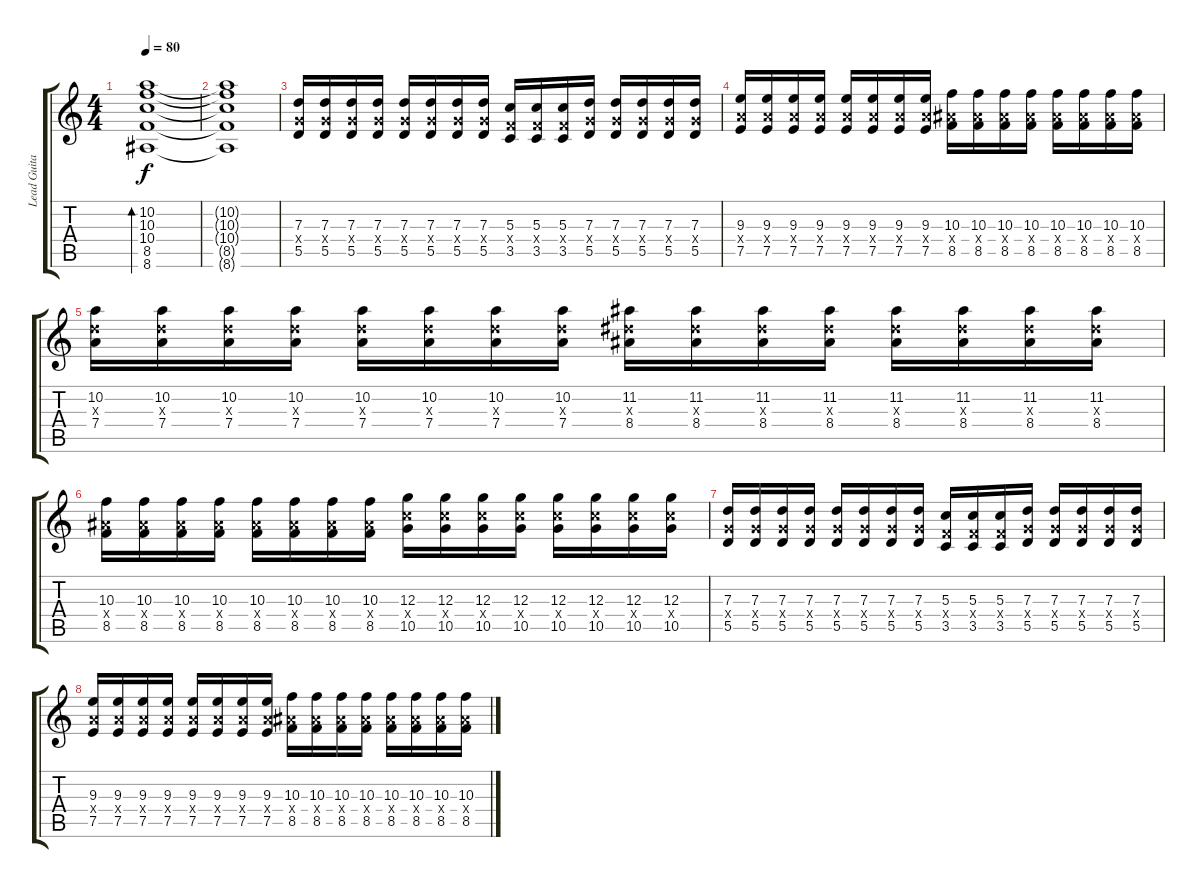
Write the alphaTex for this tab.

\track ("Lead Guitar" "Lead Guita") {instrument distortionguitar}
\staff {score tabs}
\tuning (E4 B3 G3 D3 A2 D2) {hide}
\ts (4 4)
\tempo 80
\clef g2
\ks c
(10.2 10.3 10.4 8.5 8.6).1{bd 120 dy f} |
(10.2{t} 10.3{t} 10.4{t} 8.5{t} 8.6{t}).1 |
(7.3 5.4{x} 5.5).16{instrument distortionguitar} (7.3 5.4{x} 5.5).16 (7.3 5.4{x} 5.5).16 (7.3 5.4{x} 5.5).16 (7.3 5.4{x} 5.5).16 (7.3 5.4{x} 5.5).16 (7.3 5.4{x} 5.5).16 (7.3 5.4{x} 5.5).16 (5.3 3.4{x} 3.5).16 (5.3 3.4{x} 3.5).16 (5.3 3.4{x} 3.5).16 (7.3 5.4{x} 5.5).16 (7.3 5.4{x} 5.5).16 (7.3 5.4{x} 5.5).16 (7.3 5.4{x} 5.5).16 (7.3 5.4{x} 5.5).16 |
(9.3 7.4{x} 7.5).16 (9.3 7.4{x} 7.5).16 (9.3 7.4{x} 7.5).16 (9.3 7.4{x} 7.5).16 (9.3 7.4{x} 7.5).16 (9.3 7.4{x} 7.5).16 (9.3 7.4{x} 7.5).16 (9.3 7.4{x} 7.5).16 (10.3 8.4{x} 8.5).16 (10.3 8.4{x} 8.5).16 (10.3 8.4{x} 8.5).16 (10.3 8.4{x} 8.5).16 (10.3 8.4{x} 8.5).16 (10.3 8.4{x} 8.5).16 (10.3 8.4{x} 8.5).16 (10.3 8.4{x} 8.5).16 |
(10.2 7.3{x} 7.4).16 (10.2 7.3{x} 7.4).16 (10.2 7.3{x} 7.4).16 (10.2 7.3{x} 7.4).16 (10.2 7.3{x} 7.4).16 (10.2 7.3{x} 7.4).16 (10.2 7.3{x} 7.4).16 (10.2 7.3{x} 7.4).16 (11.2 8.3{x} 8.4).16 (11.2 8.3{x} 8.4).16 (11.2 8.3{x} 8.4).16 (11.2 8.3{x} 8.4).16 (11.2 8.3{x} 8.4).16 (11.2 8.3{x} 8.4).16 (11.2 8.3{x} 8.4).16 (11.2 8.3{x} 8.4).16 |
(10.3 8.4{x} 8.5).16 (10.3 8.4{x} 8.5).16 (10.3 8.4{x} 8.5).16 (10.3 8.4{x} 8.5).16 (10.3 8.4{x} 8.5).16 (10.3 8.4{x} 8.5).16 (10.3 8.4{x} 8.5).16 (10.3 8.4{x} 8.5).16 (12.3 10.4{x} 10.5).16 (12.3 10.4{x} 10.5).16 (12.3 10.4{x} 10.5).16 (12.3 10.4{x} 10.5).16 (12.3 10.4{x} 10.5).16 (12.3 10.4{x} 10.5).16 (12.3 10.4{x} 10.5).16 (12.3 10.4{x} 10.5).16 |
(7.3 5.4{x} 5.5).16 (7.3 5.4{x} 5.5).16 (7.3 5.4{x} 5.5).16 (7.3 5.4{x} 5.5).16 (7.3 5.4{x} 5.5).16 (7.3 5.4{x} 5.5).16 (7.3 5.4{x} 5.5).16 (7.3 5.4{x} 5.5).16 (5.3 3.4{x} 3.5).16 (5.3 3.4{x} 3.5).16 (5.3 3.4{x} 3.5).16 (7.3 5.4{x} 5.5).16 (7.3 5.4{x} 5.5).16 (7.3 5.4{x} 5.5).16 (7.3 5.4{x} 5.5).16 (7.3 5.4{x} 5.5).16 |
(9.3 7.4{x} 7.5).16 (9.3 7.4{x} 7.5).16 (9.3 7.4{x} 7.5).16 (9.3 7.4{x} 7.5).16 (9.3 7.4{x} 7.5).16 (9.3 7.4{x} 7.5).16 (9.3 7.4{x} 7.5).16 (9.3 7.4{x} 7.5).16 (10.3 8.4{x} 8.5).16 (10.3 8.4{x} 8.5).16 (10.3 8.4{x} 8.5).16 (10.3 8.4{x} 8.5).16 (10.3 8.4{x} 8.5).16 (10.3 8.4{x} 8.5).16 (10.3 8.4{x} 8.5).16 (10.3 8.4{x} 8.5).16
